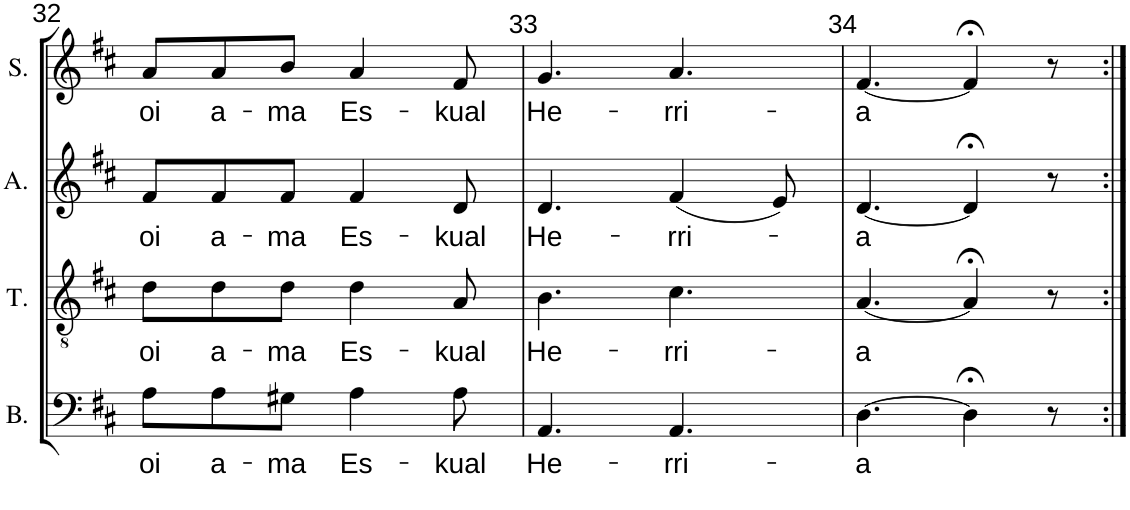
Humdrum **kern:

**kern	**text	**kern	**text	**kern	**text	**kern	**text
*part4	*part4	*part3	*part3	*part2	*part2	*part1	*part1
*staff4	*staff4	*staff3	*staff3	*staff2	*staff2	*staff1	*staff1
*I"Basse	*	*I"Ténor	*	*I"Alto	*	*I"Soprano	*
*I'B.	*	*I'T.	*	*I'A.	*	*I'S.	*
!!LO:PB:g=z
*clefF4	*	*clefGv2	*	*clefG2	*	*clefG2	*
*k[f#c#]	*	*k[f#c#]	*	*k[f#c#]	*	*k[f#c#]	*
*M6/8	*	*M6/8	*	*M6/8	*	*M6/8	*
=32	=32	=32	=32	=32	=32	=32	=32
!	!LO:LY:b	!	!LO:LY:b	!	!LO:LY:b	!	!LO:LY:b
8A\L	oi	8d\L	oi	8f#/L	oi	8a/L	oi
!	!LO:LY:b	!	!LO:LY:b	!	!LO:LY:b	!	!LO:LY:b
8A\	a-	8d\	a-	8f#/	a-	8a/	a-
!	!LO:LY:b	!	!LO:LY:b	!	!LO:LY:b	!	!LO:LY:b
8G#X\J	-ma	8d\J	-ma	8f#/J	-ma	8b/J	-ma
!	!LO:LY:b	!	!LO:LY:b	!	!LO:LY:b	!	!LO:LY:b
4A\	Es-	4d\	Es-	4f#/	Es-	4a/	Es-
!	!LO:LY:b	!	!LO:LY:b	!	!LO:LY:b	!	!LO:LY:b
8A\	-kual	8A/	-kual	8d/	-kual	8f#/	-kual
=33	=33	=33	=33	=33	=33	=33	=33
!	!LO:LY:b	!	!LO:LY:b	!	!LO:LY:b	!	!LO:LY:b
4.AA/	He-	4.B\	He-	4.d/	He-	4.g/	He-
!	!LO:LY:b	!	!LO:LY:b	!	!LO:LY:b	!	!LO:LY:b
4.AA/	-rri-	4.c#\	-rri-	(4f#/	-rri-	4.a/	-rri-
.	.	.	.	8e/)	.	.	.
=34	=34	=34	=34	=34	=34	=34	=34
!	!LO:LY:b	!	!LO:LY:b	!	!LO:LY:b	!	!LO:LY:b
[4.D\	-a	[4.A/	-a	[4.d/	-a	[4.f#/	-a
4D;<\]	.	4A;</]	.	4d;</]	.	4f#;</]	.
8r	.	8r	.	8r	.	8r	.
=:|!	=:|!	=:|!	=:|!	=:|!	=:|!	=:|!	=:|!
*-	*-	*-	*-	*-	*-	*-	*-
